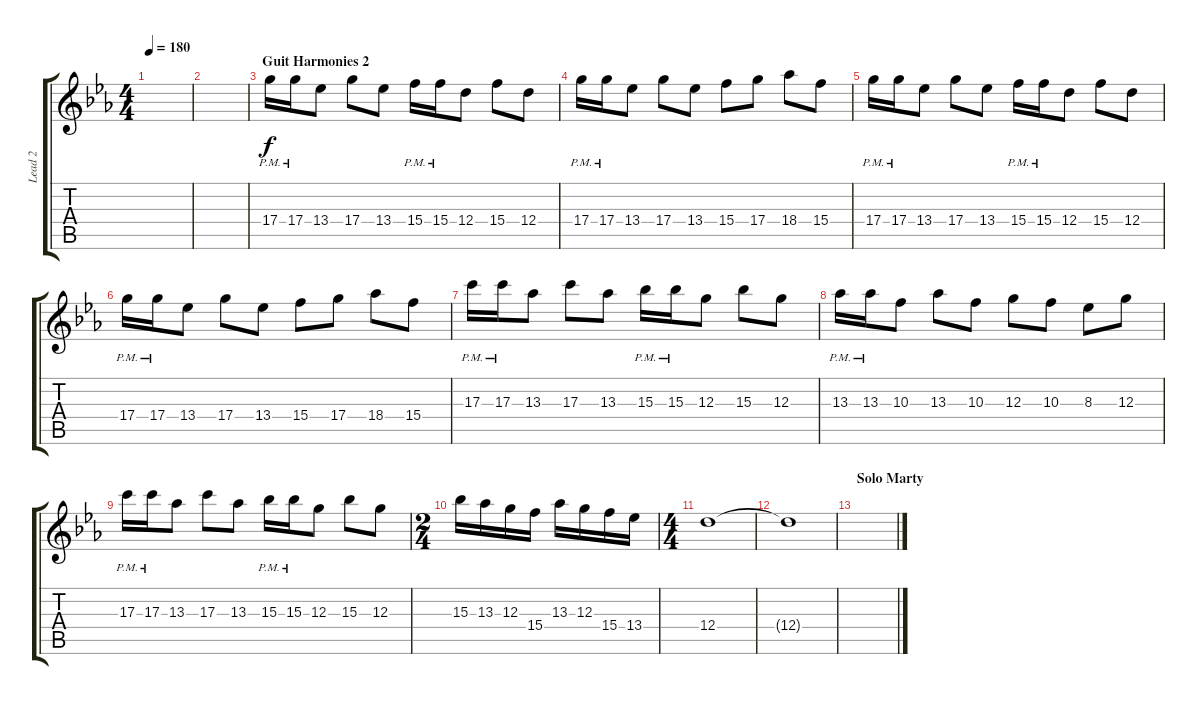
\track ("Lead 2" "Lead 2") {instrument distortionguitar}
\staff {score tabs}
\tuning (E4 B3 G3 D3 A2 E2) {hide}
\ts (4 4)
\tempo 180
\clef g2
\ks eb
|
|
\section ("" "Guit Harmonies 2")
17.4{pm}.16 17.4{pm}.16 13.4.8 17.4.8 13.4.8 15.4{pm}.16 15.4{pm}.16 12.4.8 15.4.8 12.4.8 |
17.4{pm}.16 17.4{pm}.16 13.4.8 17.4.8 13.4.8 15.4.8 17.4.8 18.4.8 15.4.8 |
17.4{pm}.16 17.4{pm}.16 13.4.8 17.4.8 13.4.8 15.4{pm}.16 15.4{pm}.16 12.4.8 15.4.8 12.4.8 |
17.4{pm}.16 17.4{pm}.16 13.4.8 17.4.8 13.4.8 15.4.8 17.4.8 18.4.8 15.4.8 |
17.3{pm}.16 17.3{pm}.16 13.3.8 17.3.8 13.3.8 15.3{pm}.16 15.3{pm}.16 12.3.8 15.3.8 12.3.8 |
13.3{pm}.16 13.3{pm}.16 10.3.8 13.3.8 10.3.8 12.3.8 10.3.8 8.3.8 12.3.8 |
17.3{pm}.16 17.3{pm}.16 13.3.8 17.3.8 13.3.8 15.3{pm}.16 15.3{pm}.16 12.3.8 15.3.8 12.3.8 |
\ts (2 4)
15.3.16 13.3.16 12.3.16 15.4.16 13.3.16 12.3.16 15.4.16 13.4.16 |
\ts (4 4)
12.4.1 |
12.4{t}.1 |
\section ("" "Solo Marty")
